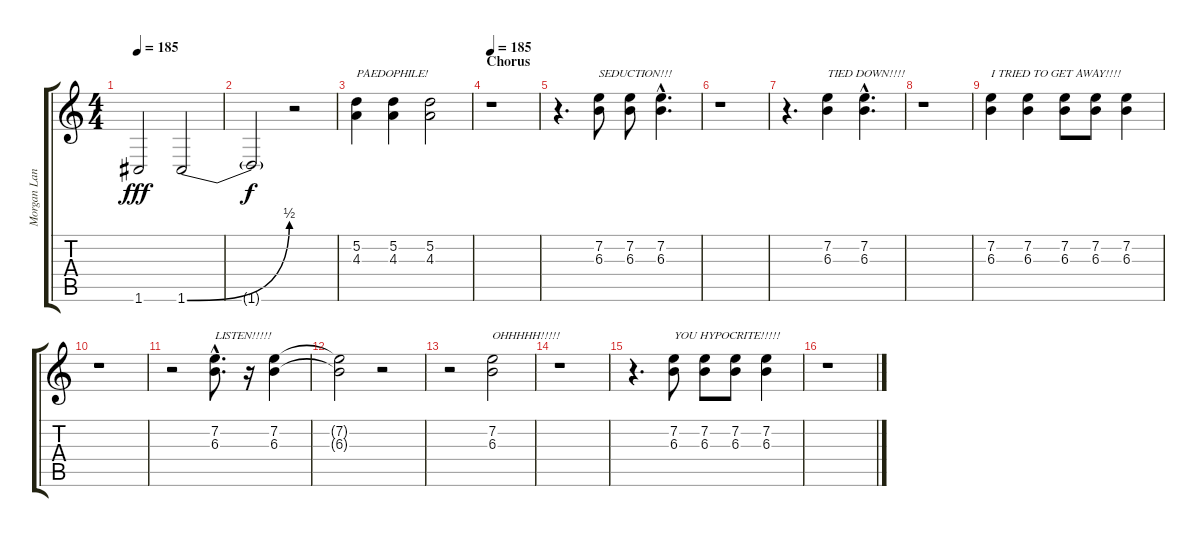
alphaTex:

\track ("Morgan Lander - Vocals" "Morgan Lan") {instrument distortionguitar}
\staff {score tabs}
\tuning (D4 A3 F3 C3 G2 C2) {hide}
\ts (4 4)
\tempo 185
\clef g2
\ks c
1.6.2{dy fff} 1.6{be (bend 0 0 60 2)}.2 |
1.6{t}.2{dy f} r.2 |
(5.2 4.3).4{txt "PAEDOPHILE!" instrument distortionguitar} (5.2 4.3).4 (5.2 4.3).2 |
\section ("" "Chorus")
\tempo 185
r.1{volume 12 balance 8 instrument distortionguitar} |
r.4{d} (7.2 6.3).8{txt "SEDUCTION!!!"} (7.2 6.3).8 (7.2{hac} 6.3{hac}).4{d} |
r.1 |
r.4{d} (7.2 6.3).4{txt "TIED DOWN!!!!"} (7.2{hac} 6.3{hac}).4{d} |
r.1 |
(7.2 6.3).4{txt "I TRIED TO GET AWAY!!!!"} (7.2 6.3).4 (7.2 6.3).8 (7.2 6.3).8 (7.2 6.3).4 |
r.1 |
r.2 (7.2{hac} 6.3{hac}).8{d txt "LISTEN!!!!!"} r.16 (7.2 6.3).4 |
(7.2{t} 6.3{t}).2 r.2 |
r.2 (7.2 6.3).2{txt "OHHHHH!!!!!"} |
r.1 |
r.4{d} (7.2 6.3).8{txt "YOU HYPOCRITE!!!!!"} (7.2 6.3).8 (7.2 6.3).8 (7.2 6.3).4 |
r.1
